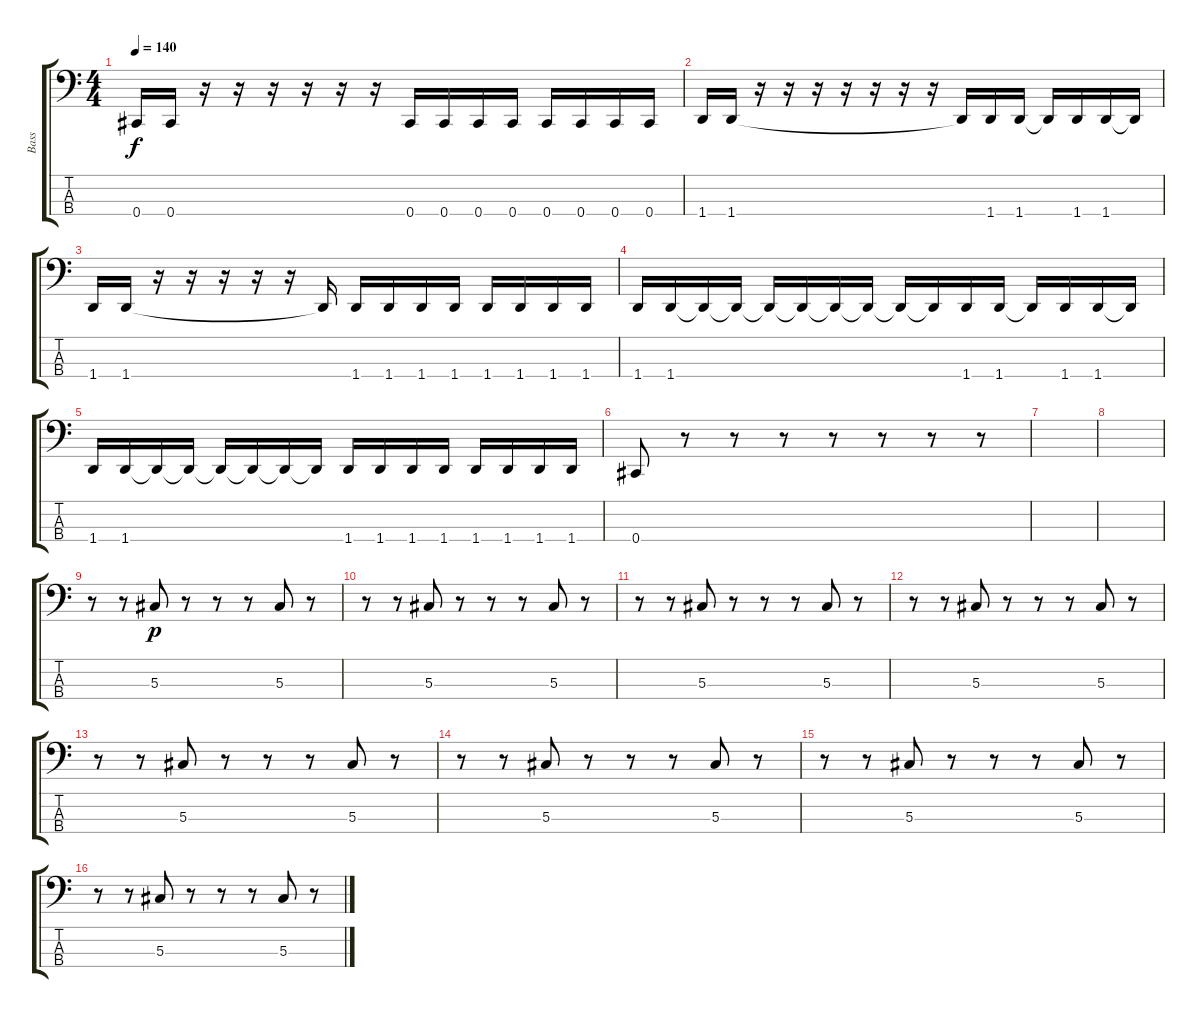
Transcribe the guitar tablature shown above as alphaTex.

\track ("Bass" "Bass") {instrument electricbasspick}
\staff {score tabs}
\tuning (Gb2 Db2 Ab1 Db1) {hide}
\ts (4 4)
\tempo 140
\clef f4
\ks c
0.4.16{dy f} 0.4.16 r.16 r.16 r.16 r.16 r.16 r.16 0.4.16 0.4.16 0.4.16 0.4.16 0.4.16 0.4.16 0.4.16 0.4.16 |
1.4.16 1.4.16 r.16 r.16 r.16 r.16 r.16 r.16 r.16 1.4{t}.16 1.4.16 1.4.16 1.4{t}.16 1.4.16 1.4.16 1.4{t}.16 |
1.4.16 1.4.16 r.16 r.16 r.16 r.16 r.16 1.4{t}.16 1.4.16 1.4.16 1.4.16 1.4.16 1.4.16 1.4.16 1.4.16 1.4.16 |
1.4.16 1.4.16 1.4{t}.16 1.4{t}.16 1.4{t}.16 1.4{t}.16 1.4{t}.16 1.4{t}.16 1.4{t}.16 1.4{t}.16 1.4.16 1.4.16 1.4{t}.16 1.4.16 1.4.16 1.4{t}.16 |
1.4.16 1.4.16 1.4{t}.16 1.4{t}.16 1.4{t}.16 1.4{t}.16 1.4{t}.16 1.4{t}.16 1.4.16 1.4.16 1.4.16 1.4.16 1.4.16 1.4.16 1.4.16 1.4.16 |
0.4.8 r.8 r.8 r.8 r.8 r.8 r.8 r.8 |
|
|
r.8{volume 5} r.8 5.3.8{dy p} r.8 r.8 r.8 5.3.8 r.8 |
r.8 r.8 5.3.8 r.8 r.8 r.8 5.3.8 r.8 |
r.8 r.8 5.3.8 r.8 r.8 r.8 5.3.8 r.8 |
r.8 r.8 5.3.8 r.8 r.8 r.8 5.3.8 r.8 |
r.8{volume 9} r.8 5.3.8 r.8 r.8 r.8 5.3.8 r.8 |
r.8 r.8 5.3.8 r.8 r.8 r.8 5.3.8 r.8 |
r.8 r.8 5.3.8 r.8 r.8 r.8 5.3.8 r.8 |
r.8 r.8 5.3.8 r.8 r.8 r.8 5.3.8 r.8
